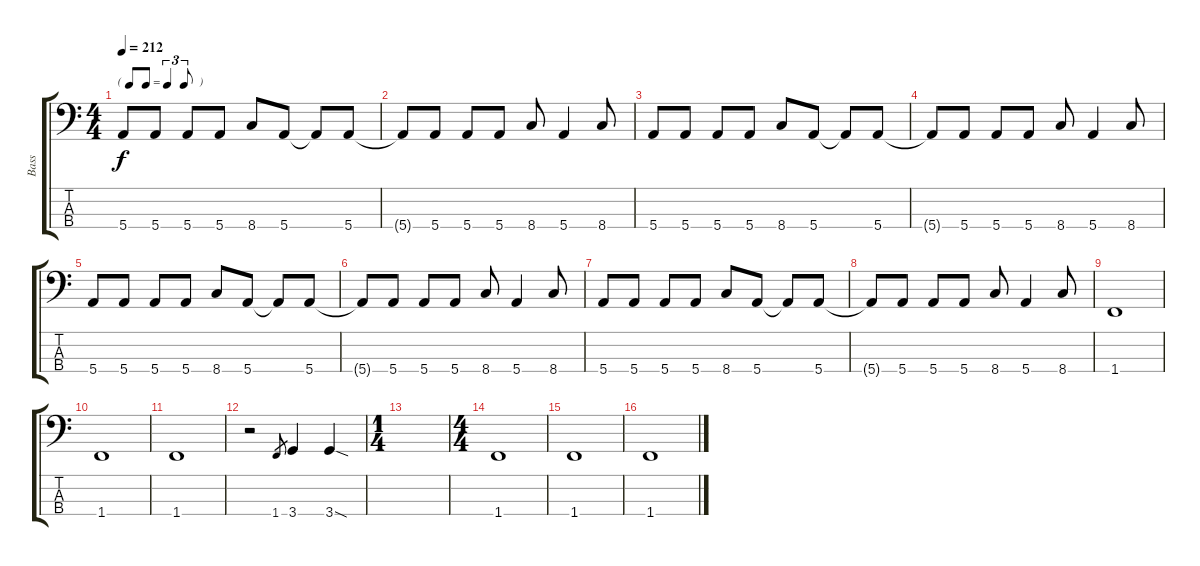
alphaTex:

\track ("Bass" "Bass") {instrument electricbassfinger}
\staff {score tabs}
\tuning (G2 D2 A1 E1) {hide}
\ts (4 4)
\tf triplet8th
\tempo 212
\clef f4
\ks c
5.4.8{dy f} 5.4.8 5.4.8 5.4.8 8.4.8 5.4.8 5.4{t}.8 5.4.8 |
5.4{t}.8 5.4.8 5.4.8 5.4.8 8.4.8 5.4.4 8.4.8 |
5.4.8 5.4.8 5.4.8 5.4.8 8.4.8 5.4.8 5.4{t}.8 5.4.8 |
5.4{t}.8 5.4.8 5.4.8 5.4.8 8.4.8 5.4.4 8.4.8 |
5.4.8 5.4.8 5.4.8 5.4.8 8.4.8 5.4.8 5.4{t}.8 5.4.8 |
5.4{t}.8 5.4.8 5.4.8 5.4.8 8.4.8 5.4.4 8.4.8 |
5.4.8 5.4.8 5.4.8 5.4.8 8.4.8 5.4.8 5.4{t}.8 5.4.8 |
5.4{t}.8 5.4.8 5.4.8 5.4.8 8.4.8 5.4.4 8.4.8 |
1.4.1 |
1.4.1 |
1.4.1 |
r.2 1.4.8{gr} 3.4.4 3.4{sod}.4 |
\ts (1 4)
|
\ts (4 4)
1.4.1 |
1.4.1 |
1.4.1
